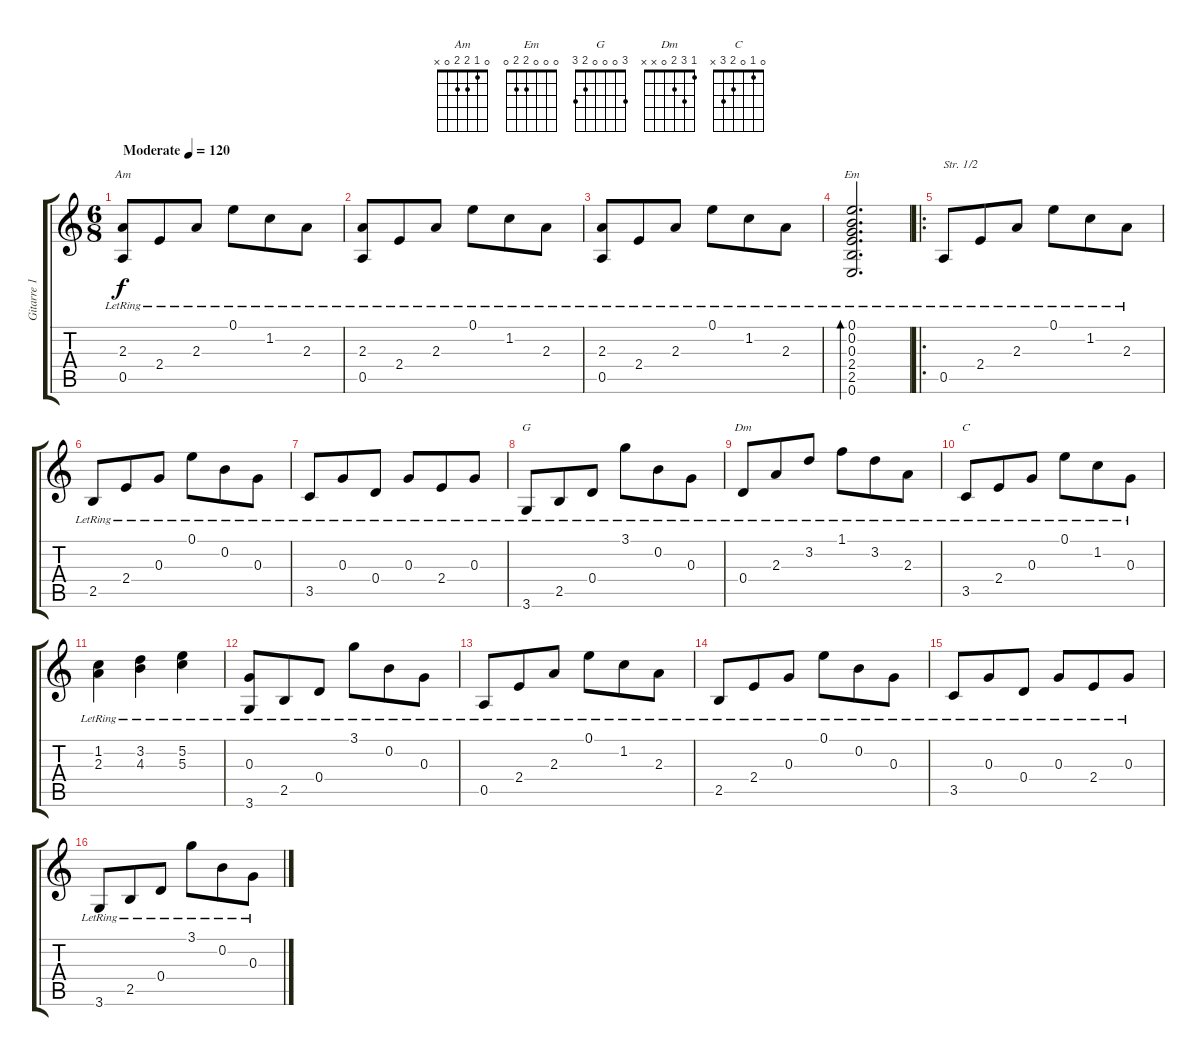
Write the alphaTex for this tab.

\track ("Gitarre 1" "Gitarre 1") {instrument acousticguitarsteel}
\staff {score tabs}
\tuning (E4 B3 G3 D3 A2 E2) {hide}
\chord ("Am" 0 1 2 2 0 x)
\chord ("Em" 0 0 0 2 2 0)
\chord ("G" 3 0 0 0 2 3)
\chord ("Dm" 1 3 2 0 x x)
\chord ("C" 0 1 0 2 3 x)
\ts (6 8)
\tempo (120 "Moderate")
\clef g2
\ks c
(2.3{lr} 0.5{lr}).8{ch "Am" dy f instrument acousticguitarsteel} 2.4{lr}.8 2.3{lr}.8 0.1{lr}.8 1.2{lr}.8 2.3{lr}.8 |
(2.3{lr} 0.5{lr}).8 2.4{lr}.8 2.3{lr}.8 0.1{lr}.8 1.2{lr}.8 2.3{lr}.8 |
(2.3{lr} 0.5{lr}).8 2.4{lr}.8 2.3{lr}.8 0.1{lr}.8 1.2{lr}.8 2.3{lr}.8 |
(0.1{lr} 0.2{lr} 0.3{lr} 2.4{lr} 2.5{lr} 0.6{lr}).2{d bd 240 ch "Em"} |
\ro
0.5{lr}.8{txt "Str. 1/2"} 2.4{lr}.8 2.3{lr}.8 0.1{lr}.8 1.2{lr}.8 2.3{lr}.8 |
2.5{lr}.8 2.4{lr}.8 0.3{lr}.8 0.1{lr}.8 0.2{lr}.8 0.3{lr}.8 |
3.5{lr}.8 0.3{lr}.8 0.4{lr}.8 0.3{lr}.8 2.4{lr}.8 0.3{lr}.8 |
3.6{lr}.8{ch "G"} 2.5{lr}.8 0.4{lr}.8 3.1{lr}.8 0.2{lr}.8 0.3{lr}.8 |
0.4{lr}.8{ch "Dm"} 2.3{lr}.8 3.2{lr}.8 1.1{lr}.8 3.2{lr}.8 2.3{lr}.8 |
3.5{lr}.8{ch "C"} 2.4{lr}.8 0.3{lr}.8 0.1{lr}.8 1.2{lr}.8 0.3{lr}.8 |
(1.2{lr} 2.3{lr}).4 (3.2{lr} 4.3{lr}).4 (5.2{lr} 5.3{lr}).4 |
(0.3{lr} 3.6{lr}).8 2.5{lr}.8 0.4{lr}.8 3.1{lr}.8 0.2{lr}.8 0.3{lr}.8 |
0.5{lr}.8 2.4{lr}.8 2.3{lr}.8 0.1{lr}.8 1.2{lr}.8 2.3{lr}.8 |
2.5{lr}.8 2.4{lr}.8 0.3{lr}.8 0.1{lr}.8 0.2{lr}.8 0.3{lr}.8 |
3.5{lr}.8 0.3{lr}.8 0.4{lr}.8 0.3{lr}.8 2.4{lr}.8 0.3{lr}.8 |
3.6{lr}.8 2.5{lr}.8 0.4{lr}.8 3.1{lr}.8 0.2{lr}.8 0.3{lr}.8
